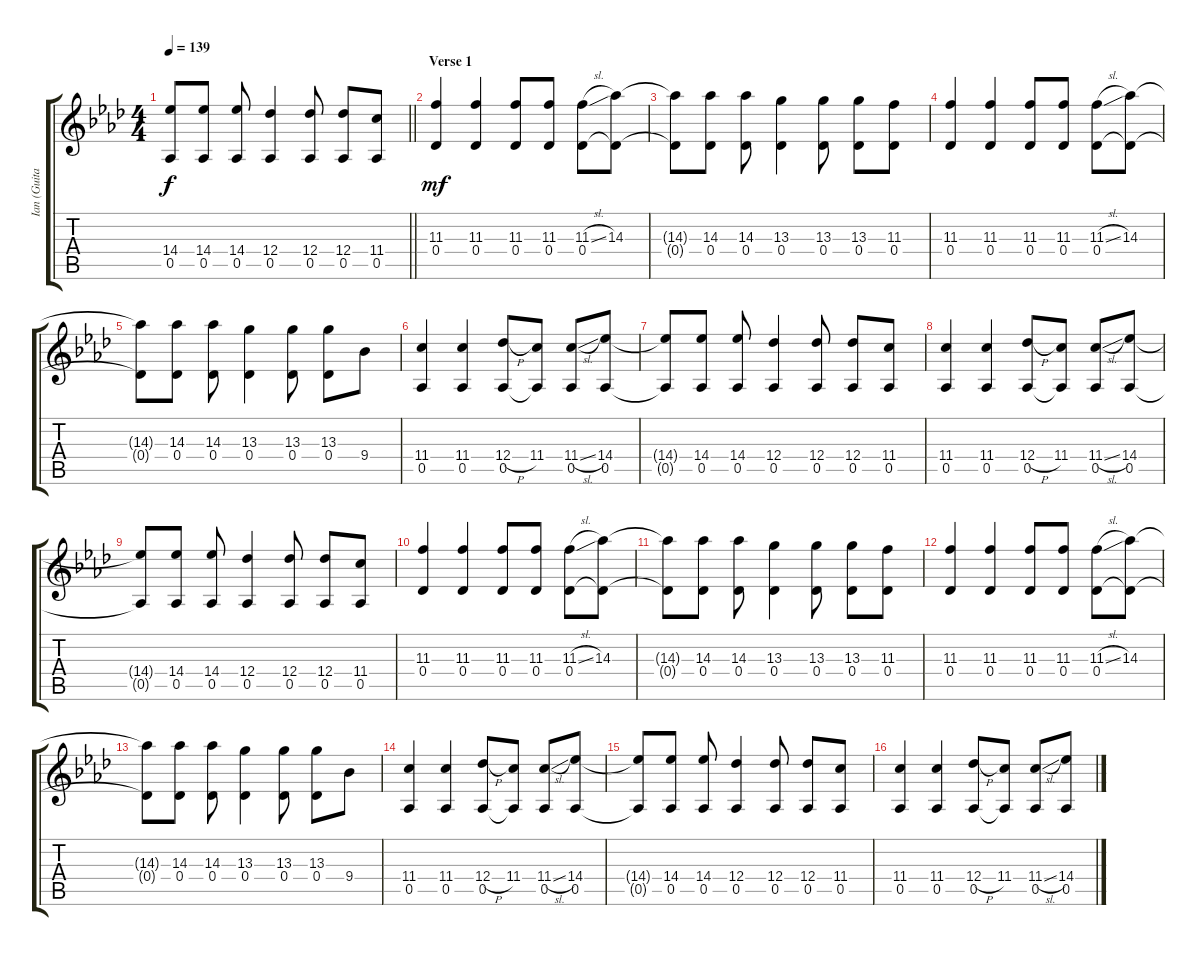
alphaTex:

\track ("Ian (Guitar 1)" "Ian (Guita") {instrument overdrivenguitar}
\staff {score tabs}
\tuning (Eb4 Bb3 Gb3 Db3 Ab2 Db2) {hide}
\ts (4 4)
\tempo 139
\clef g2
\barLineRight lightlight
\ks ab
(14.4{t} 0.5{t}).8{dy f} (14.4 0.5).8 (14.4 0.5).8 (12.4 0.5).4 (12.4 0.5).8 (12.4 0.5).8 (11.4 0.5).8 |
\section ("" "Verse 1")
(11.3 0.4).4{dy mf} (11.3 0.4).4 (11.3 0.4).8 (11.3 0.4).8 (11.3{sl} 0.4).8 (14.3 0.4{t}).8 |
(14.3{t} 0.4{t}).8 (14.3 0.4).8 (14.3 0.4).8 (13.3 0.4).4 (13.3 0.4).8 (13.3 0.4).8 (11.3 0.4).8 |
(11.3 0.4).4 (11.3 0.4).4 (11.3 0.4).8 (11.3 0.4).8 (11.3{sl} 0.4).8 (14.3 0.4{t}).8 |
(14.3{t} 0.4{t}).8 (14.3 0.4).8 (14.3 0.4).8 (13.3 0.4).4 (13.3 0.4).8 (13.3 0.4).8 9.4.8 |
(11.4 0.5).4 (11.4 0.5).4 (12.4{h} 0.5).8 (11.4 0.5{t}).8 (11.4{sl} 0.5).8 (14.4 0.5).8 |
(14.4{t} 0.5{t}).8 (14.4 0.5).8 (14.4 0.5).8 (12.4 0.5).4 (12.4 0.5).8 (12.4 0.5).8 (11.4 0.5).8 |
(11.4 0.5).4 (11.4 0.5).4 (12.4{h} 0.5).8 (11.4 0.5{t}).8 (11.4{sl} 0.5).8 (14.4 0.5).8 |
(14.4{t} 0.5{t}).8 (14.4 0.5).8 (14.4 0.5).8 (12.4 0.5).4 (12.4 0.5).8 (12.4 0.5).8 (11.4 0.5).8 |
(11.3 0.4).4 (11.3 0.4).4 (11.3 0.4).8 (11.3 0.4).8 (11.3{sl} 0.4).8 (14.3 0.4{t}).8 |
(14.3{t} 0.4{t}).8 (14.3 0.4).8 (14.3 0.4).8 (13.3 0.4).4 (13.3 0.4).8 (13.3 0.4).8 (11.3 0.4).8 |
(11.3 0.4).4 (11.3 0.4).4 (11.3 0.4).8 (11.3 0.4).8 (11.3{sl} 0.4).8 (14.3 0.4{t}).8 |
(14.3{t} 0.4{t}).8 (14.3 0.4).8 (14.3 0.4).8 (13.3 0.4).4 (13.3 0.4).8 (13.3 0.4).8 9.4.8 |
(11.4 0.5).4 (11.4 0.5).4 (12.4{h} 0.5).8 (11.4 0.5{t}).8 (11.4{sl} 0.5).8 (14.4 0.5).8 |
(14.4{t} 0.5{t}).8 (14.4 0.5).8 (14.4 0.5).8 (12.4 0.5).4 (12.4 0.5).8 (12.4 0.5).8 (11.4 0.5).8 |
(11.4 0.5).4 (11.4 0.5).4 (12.4{h} 0.5).8 (11.4 0.5{t}).8 (11.4{sl} 0.5).8 (14.4 0.5).8
